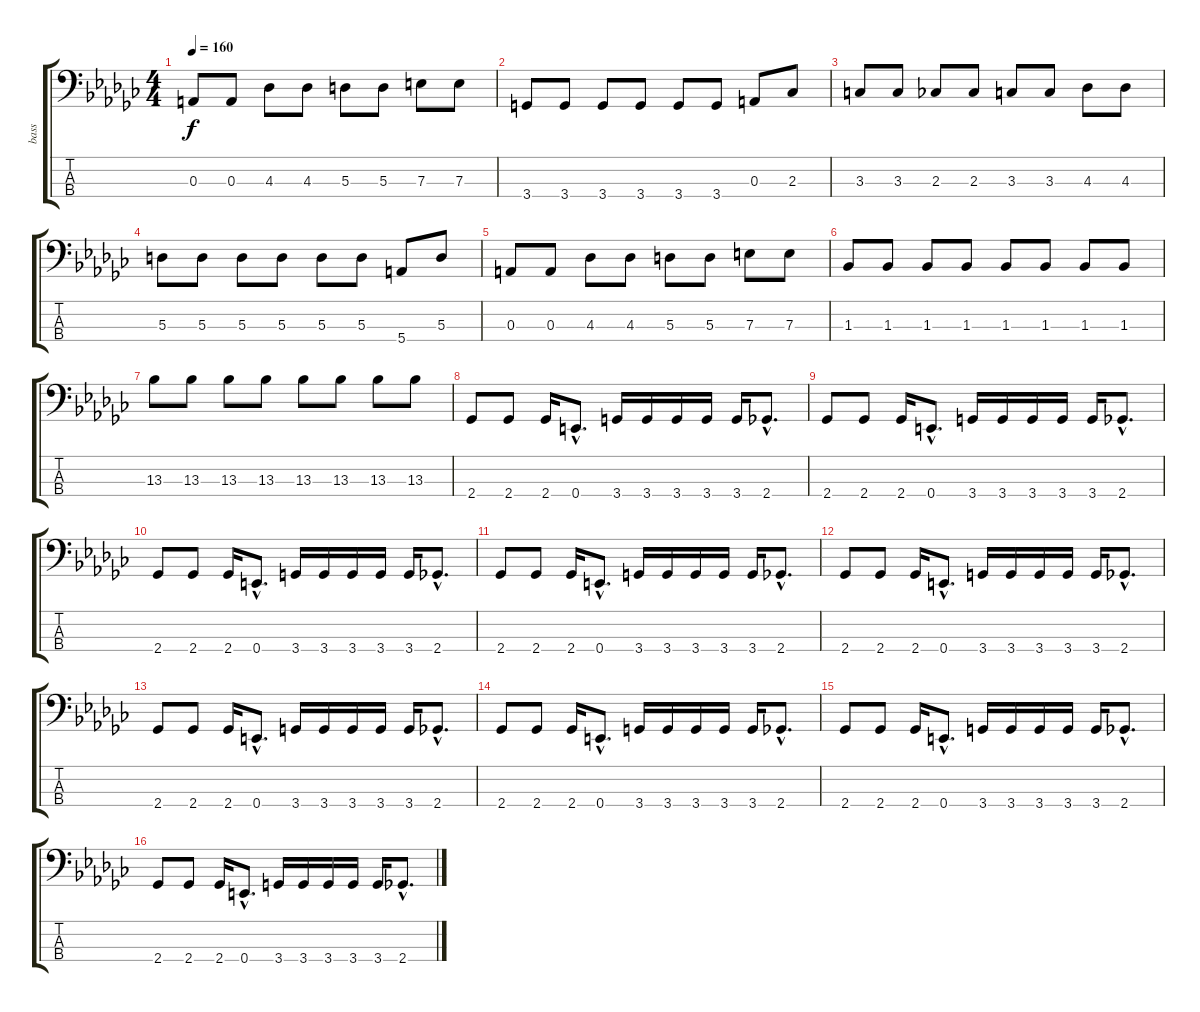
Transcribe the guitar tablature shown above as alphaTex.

\track ("bass" "bass") {instrument synthbass2}
\staff {score tabs}
\tuning (G2 D2 A1 E1) {hide}
\ts (4 4)
\tempo 160
\clef f4
\ks gb
0.3.8{dy f} 0.3.8 4.3.8 4.3.8 5.3.8 5.3.8 7.3.8 7.3.8 |
3.4.8 3.4.8 3.4.8 3.4.8 3.4.8 3.4.8 0.3.8 2.3.8 |
3.3.8 3.3.8 2.3.8 2.3.8 3.3.8 3.3.8 4.3.8 4.3.8 |
5.3.8 5.3.8 5.3.8 5.3.8 5.3.8 5.3.8 5.4.8 5.3.8 |
0.3.8 0.3.8 4.3.8 4.3.8 5.3.8 5.3.8 7.3.8 7.3.8 |
1.3.8 1.3.8 1.3.8 1.3.8 1.3.8 1.3.8 1.3.8 1.3.8 |
13.3.8 13.3.8 13.3.8 13.3.8 13.3.8 13.3.8 13.3.8 13.3.8 |
2.4.8 2.4.8 2.4.16 0.4{hac}.8{d} 3.4.16 3.4.16 3.4.16 3.4.16 3.4.16 2.4{hac}.8{d} |
2.4.8 2.4.8 2.4.16 0.4{hac}.8{d} 3.4.16 3.4.16 3.4.16 3.4.16 3.4.16 2.4{hac}.8{d} |
2.4.8 2.4.8 2.4.16 0.4{hac}.8{d} 3.4.16 3.4.16 3.4.16 3.4.16 3.4.16 2.4{hac}.8{d} |
2.4.8 2.4.8 2.4.16 0.4{hac}.8{d} 3.4.16 3.4.16 3.4.16 3.4.16 3.4.16 2.4{hac}.8{d} |
2.4.8 2.4.8 2.4.16 0.4{hac}.8{d} 3.4.16 3.4.16 3.4.16 3.4.16 3.4.16 2.4{hac}.8{d} |
2.4.8 2.4.8 2.4.16 0.4{hac}.8{d} 3.4.16 3.4.16 3.4.16 3.4.16 3.4.16 2.4{hac}.8{d} |
2.4.8 2.4.8 2.4.16 0.4{hac}.8{d} 3.4.16 3.4.16 3.4.16 3.4.16 3.4.16 2.4{hac}.8{d} |
2.4.8 2.4.8 2.4.16 0.4{hac}.8{d} 3.4.16 3.4.16 3.4.16 3.4.16 3.4.16 2.4{hac}.8{d} |
2.4.8 2.4.8 2.4.16 0.4{hac}.8{d} 3.4.16 3.4.16 3.4.16 3.4.16 3.4.16 2.4{hac}.8{d}
